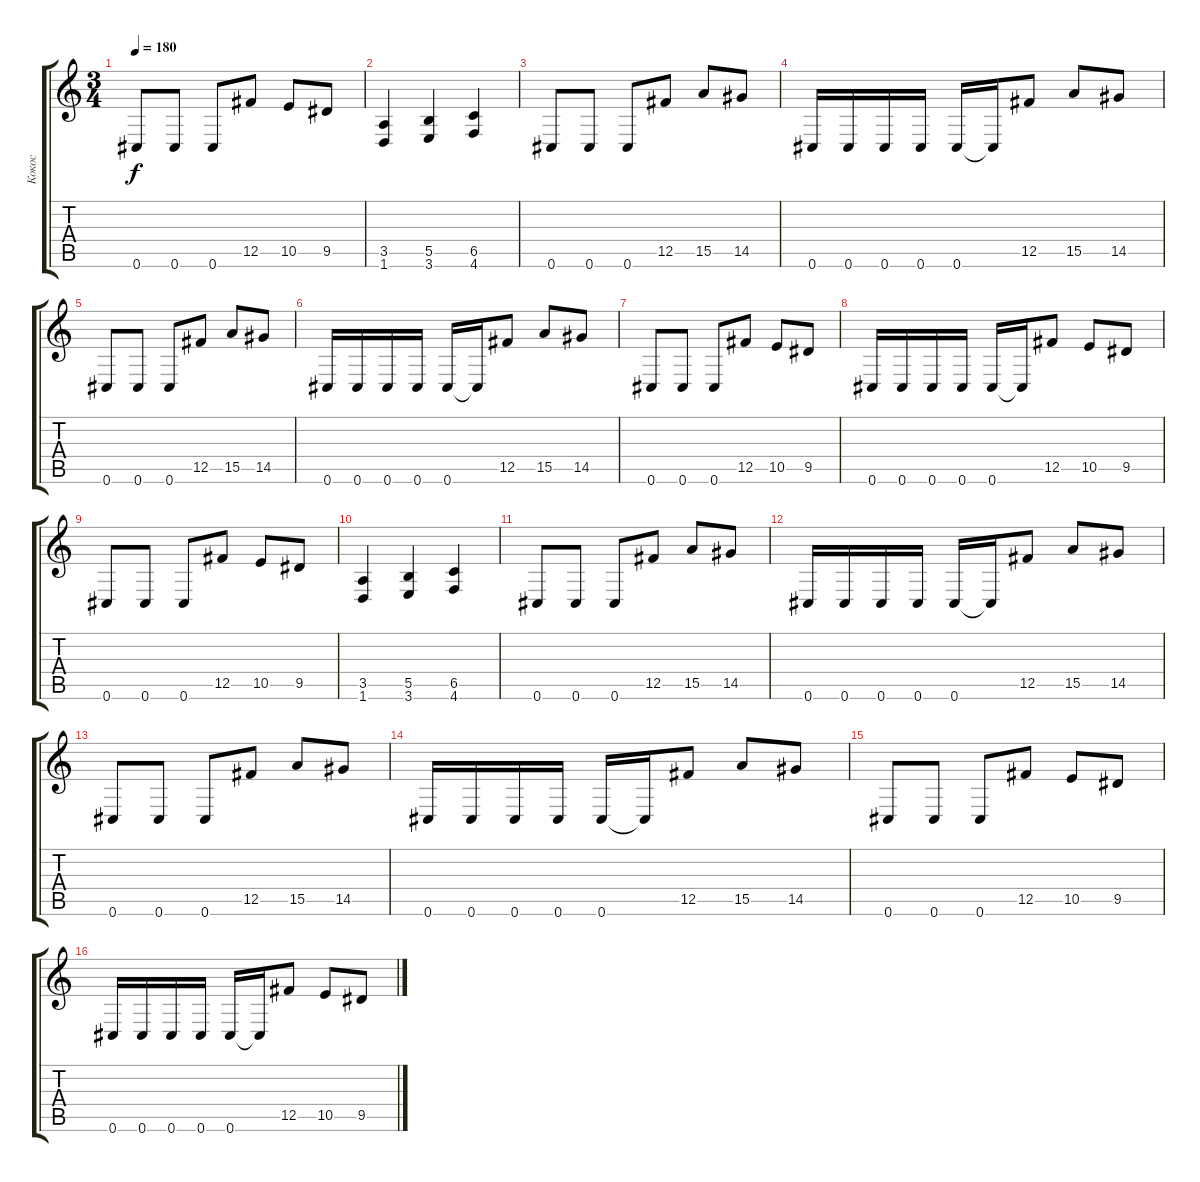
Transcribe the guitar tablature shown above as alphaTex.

\track ("Кокос" "Кокос") {instrument distortionguitar}
\staff {score tabs}
\tuning (Db4 Ab3 E3 B2 Gb2 Db2) {hide}
\ts (3 4)
\tempo 180
\clef g2
\ks c
0.6.8{dy f} 0.6.8 0.6.8 12.5.8 10.5.8 9.5.8 |
(3.5 1.6).4 (5.5 3.6).4 (6.5 4.6).4 |
0.6.8 0.6.8 0.6.8 12.5.8 15.5.8 14.5.8 |
0.6.16 0.6.16 0.6.16 0.6.16 0.6.16 0.6{t}.16 12.5.8 15.5.8 14.5.8 |
0.6.8 0.6.8 0.6.8 12.5.8 15.5.8 14.5.8 |
0.6.16 0.6.16 0.6.16 0.6.16 0.6.16 0.6{t}.16 12.5.8 15.5.8 14.5.8 |
0.6.8 0.6.8 0.6.8 12.5.8 10.5.8 9.5.8 |
0.6.16 0.6.16 0.6.16 0.6.16 0.6.16 0.6{t}.16 12.5.8 10.5.8 9.5.8 |
0.6.8 0.6.8 0.6.8 12.5.8 10.5.8 9.5.8 |
(3.5 1.6).4 (5.5 3.6).4 (6.5 4.6).4 |
0.6.8 0.6.8 0.6.8 12.5.8 15.5.8 14.5.8 |
0.6.16 0.6.16 0.6.16 0.6.16 0.6.16 0.6{t}.16 12.5.8 15.5.8 14.5.8 |
0.6.8 0.6.8 0.6.8 12.5.8 15.5.8 14.5.8 |
0.6.16 0.6.16 0.6.16 0.6.16 0.6.16 0.6{t}.16 12.5.8 15.5.8 14.5.8 |
0.6.8 0.6.8 0.6.8 12.5.8 10.5.8 9.5.8 |
0.6.16 0.6.16 0.6.16 0.6.16 0.6.16 0.6{t}.16 12.5.8 10.5.8 9.5.8
